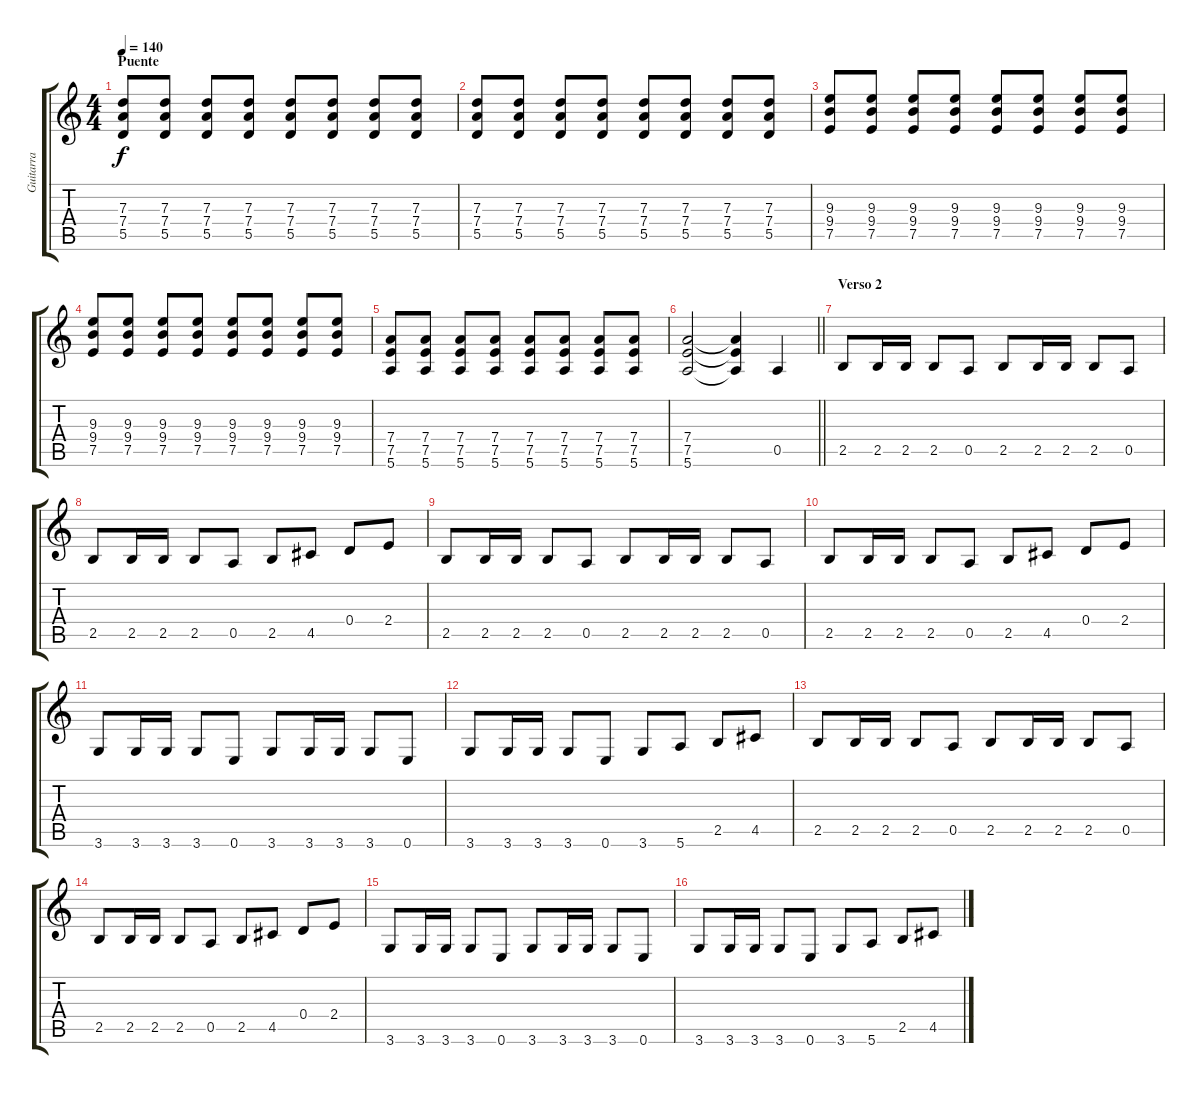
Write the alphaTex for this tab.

\track ("Guitarra" "Guitarra") {instrument electricguitarjazz}
\staff {score tabs}
\tuning (E4 B3 G3 D3 A2 E2) {hide}
\ts (4 4)
\section ("" "Puente")
\tempo 140
\clef g2
\ks c
(7.3 7.4 5.5).8{dy f} (7.3 7.4 5.5).8 (7.3 7.4 5.5).8 (7.3 7.4 5.5).8 (7.3 7.4 5.5).8 (7.3 7.4 5.5).8 (7.3 7.4 5.5).8 (7.3 7.4 5.5).8 |
(7.3 7.4 5.5).8 (7.3 7.4 5.5).8 (7.3 7.4 5.5).8 (7.3 7.4 5.5).8 (7.3 7.4 5.5).8 (7.3 7.4 5.5).8 (7.3 7.4 5.5).8 (7.3 7.4 5.5).8 |
(9.3 9.4 7.5).8 (9.3 9.4 7.5).8 (9.3 9.4 7.5).8 (9.3 9.4 7.5).8 (9.3 9.4 7.5).8 (9.3 9.4 7.5).8 (9.3 9.4 7.5).8 (9.3 9.4 7.5).8 |
(9.3 9.4 7.5).8 (9.3 9.4 7.5).8 (9.3 9.4 7.5).8 (9.3 9.4 7.5).8 (9.3 9.4 7.5).8 (9.3 9.4 7.5).8 (9.3 9.4 7.5).8 (9.3 9.4 7.5).8 |
(7.4 7.5 5.6).8 (7.4 7.5 5.6).8 (7.4 7.5 5.6).8 (7.4 7.5 5.6).8 (7.4 7.5 5.6).8 (7.4 7.5 5.6).8 (7.4 7.5 5.6).8 (7.4 7.5 5.6).8 |
\barLineRight lightlight
(7.4 7.5 5.6).2 (7.4{t} 7.5{t} 5.6{t}).4 0.5.4 |
\section ("" "Verso 2")
2.5.8 2.5.16 2.5.16 2.5.8 0.5.8 2.5.8 2.5.16 2.5.16 2.5.8 0.5.8 |
2.5.8 2.5.16 2.5.16 2.5.8 0.5.8 2.5.8 4.5.8 0.4.8 2.4.8 |
2.5.8 2.5.16 2.5.16 2.5.8 0.5.8 2.5.8 2.5.16 2.5.16 2.5.8 0.5.8 |
2.5.8 2.5.16 2.5.16 2.5.8 0.5.8 2.5.8 4.5.8 0.4.8 2.4.8 |
3.6.8 3.6.16 3.6.16 3.6.8 0.6.8 3.6.8 3.6.16 3.6.16 3.6.8 0.6.8 |
3.6.8 3.6.16 3.6.16 3.6.8 0.6.8 3.6.8 5.6.8 2.5.8 4.5.8 |
2.5.8 2.5.16 2.5.16 2.5.8 0.5.8 2.5.8 2.5.16 2.5.16 2.5.8 0.5.8 |
2.5.8 2.5.16 2.5.16 2.5.8 0.5.8 2.5.8 4.5.8 0.4.8 2.4.8 |
3.6.8 3.6.16 3.6.16 3.6.8 0.6.8 3.6.8 3.6.16 3.6.16 3.6.8 0.6.8 |
3.6.8 3.6.16 3.6.16 3.6.8 0.6.8 3.6.8 5.6.8 2.5.8 4.5.8
